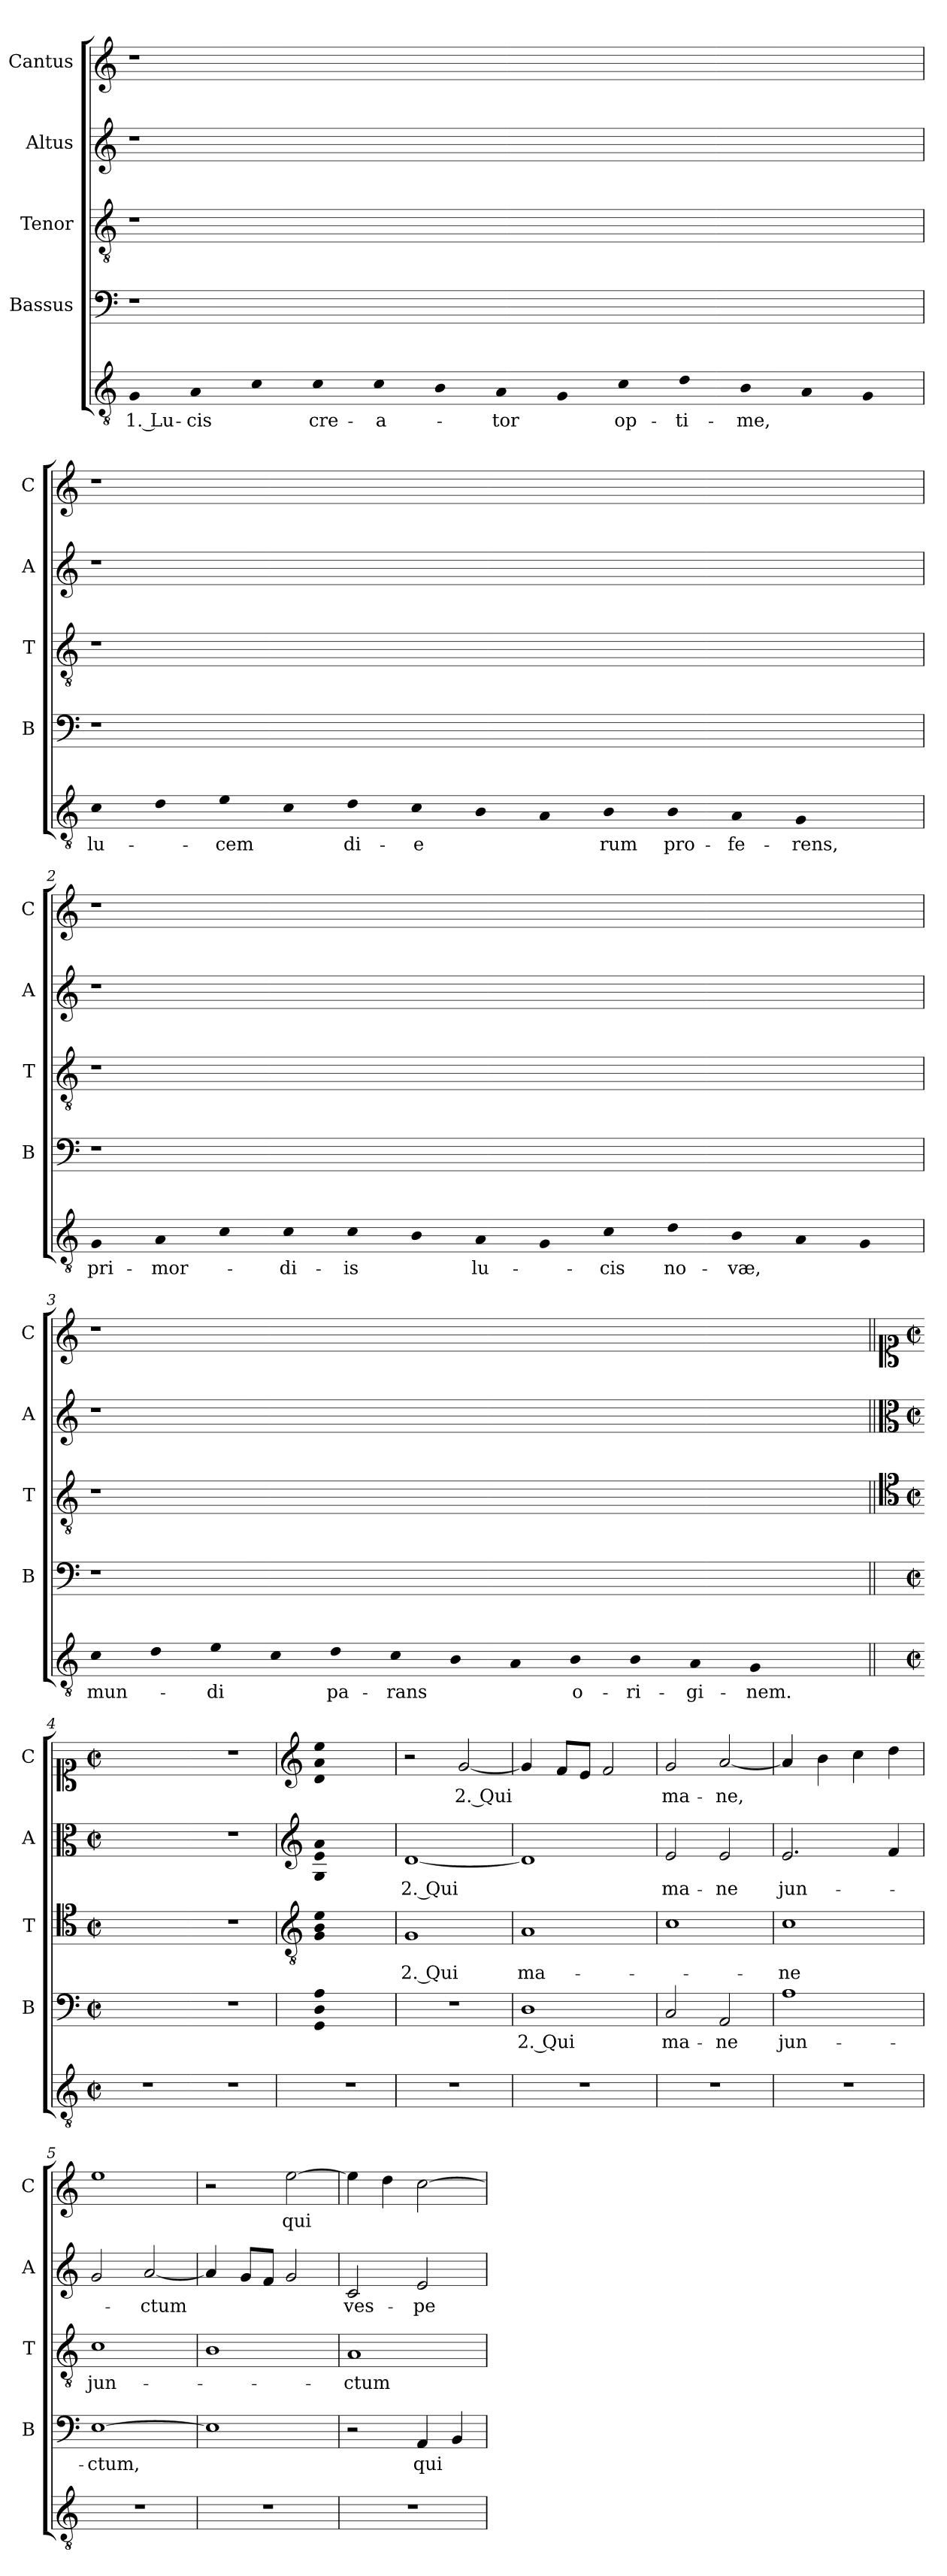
**kern	**text	**kern	**text	**kern	**text	**kern	**text	**kern	**text
*part5	*part5	*part4	*part4	*part3	*part3	*part2	*part2	*part1	*part1
*staff5	*staff5	*staff4	*staff4	*staff3	*staff3	*staff2	*staff2	*staff1	*staff1
*	*	*I"Bassus	*	*I"Tenor	*	*I"Altus	*	*I"Cantus	*
*	*	*I'B	*	*I'T	*	*I'A	*	*I'C	*
*clefGv2	*	*clefF4	*	*clefGv2	*	*clefG2	*	*clefG2	*
*k[]	*	*k[]	*	*k[]	*	*k[]	*	*k[]	*
*C:	*	*C:	*	*C:	*	*C:	*	*C:	*
=	=	=	=	=	=	=	=	=	=
!LO:N:head=solid	!LO:LY:b	!	!	!	!	!	!	!	!
1G	1. Lu-	1r	.	1r	.	1r	.	1r	.
!LO:N:head=solid	!LO:LY:b	!	!	!	!	!	!	!	!
1A	-cis	000.ryy	.	000.ryy	.	000.ryy	.	000.ryy	.
!LO:N:head=solid	!	!	!	!	!	!	!	!	!
1c	.	.	.	.	.	.	.	.	.
!LO:N:head=solid	!LO:LY:b	!	!	!	!	!	!	!	!
1c	cre-	.	.	.	.	.	.	.	.
!LO:N:head=solid	!LO:LY:b	!	!	!	!	!	!	!	!
1c	-a-	.	.	.	.	.	.	.	.
!LO:N:head=solid	!	!	!	!	!	!	!	!	!
1B	.	.	.	.	.	.	.	.	.
!LO:N:head=solid	!LO:LY:b	!	!	!	!	!	!	!	!
1A	-tor	.	.	.	.	.	.	.	.
!LO:N:head=solid	!	!	!	!	!	!	!	!	!
1G	.	.	.	.	.	.	.	.	.
!LO:N:head=solid	!LO:LY:b	!	!	!	!	!	!	!	!
1c	op-	.	.	.	.	.	.	.	.
!LO:N:head=solid	!LO:LY:b	!	!	!	!	!	!	!	!
1d	-ti-	.	.	.	.	.	.	.	.
!LO:N:head=solid	!LO:LY:b	!	!	!	!	!	!	!	!
1B	-me,	.	.	.	.	.	.	.	.
!LO:N:head=solid	!	!	!	!	!	!	!	!	!
1A	.	.	.	.	.	.	.	.	.
!LO:N:head=solid	!	!	!	!	!	!	!	!	!
1G	.	.	.	.	.	.	.	.	.
=1X`	=1X`	=1X`	=1X`	=1X`	=1X`	=1X`	=1X`	=1X`	=1X`
!LO:N:head=solid	!LO:LY:b	!	!	!	!	!	!	!	!
1c	lu-	1r	.	1r	.	1r	.	1r	.
!LO:N:head=solid	!	!	!	!	!	!	!	!	!
1d	.	000.ryy	.	000.ryy	.	000.ryy	.	000.ryy	.
!LO:N:head=solid	!LO:LY:b	!	!	!	!	!	!	!	!
1e	-cem	.	.	.	.	.	.	.	.
!LO:N:head=solid	!	!	!	!	!	!	!	!	!
1c	.	.	.	.	.	.	.	.	.
!LO:N:head=solid	!LO:LY:b	!	!	!	!	!	!	!	!
1d	di-	.	.	.	.	.	.	.	.
!LO:N:head=solid	!LO:LY:b	!	!	!	!	!	!	!	!
1c	-e	.	.	.	.	.	.	.	.
!LO:N:head=solid	!	!	!	!	!	!	!	!	!
1B	.	.	.	.	.	.	.	.	.
!LO:N:head=solid	!	!	!	!	!	!	!	!	!
1A	.	.	.	.	.	.	.	.	.
!LO:N:head=solid	!LO:LY:b	!	!	!	!	!	!	!	!
1B	rum	.	.	.	.	.	.	.	.
!LO:N:head=solid	!LO:LY:b	!	!	!	!	!	!	!	!
1B	pro-	.	.	.	.	.	.	.	.
!LO:N:head=solid	!LO:LY:b	!	!	!	!	!	!	!	!
1A	-fe-	.	.	.	.	.	.	.	.
!LO:N:head=solid	!LO:LY:b	!	!	!	!	!	!	!	!
1G	-rens,	.	.	.	.	.	.	.	.
1ryy	.	.	.	.	.	.	.	.	.
!!LO:LB:g=z
=2X`	=2X`	=2X`	=2X`	=2X`	=2X`	=2X`	=2X`	=2X`	=2X`
!LO:N:head=solid	!LO:LY:b	!	!	!	!	!	!	!	!
1G	pri-	1r	.	1r	.	1r	.	1r	.
!LO:N:head=solid	!LO:LY:b	!	!	!	!	!	!	!	!
1A	-mor-	000.ryy	.	000.ryy	.	000.ryy	.	000.ryy	.
!LO:N:head=solid	!	!	!	!	!	!	!	!	!
1c	.	.	.	.	.	.	.	.	.
!LO:N:head=solid	!LO:LY:b	!	!	!	!	!	!	!	!
1c	-di-	.	.	.	.	.	.	.	.
!LO:N:head=solid	!LO:LY:b	!	!	!	!	!	!	!	!
1c	-is	.	.	.	.	.	.	.	.
!LO:N:head=solid	!	!	!	!	!	!	!	!	!
1B	.	.	.	.	.	.	.	.	.
!LO:N:head=solid	!LO:LY:b	!	!	!	!	!	!	!	!
1A	lu-	.	.	.	.	.	.	.	.
!LO:N:head=solid	!	!	!	!	!	!	!	!	!
1G	.	.	.	.	.	.	.	.	.
!LO:N:head=solid	!LO:LY:b	!	!	!	!	!	!	!	!
1c	-cis	.	.	.	.	.	.	.	.
!LO:N:head=solid	!LO:LY:b	!	!	!	!	!	!	!	!
1d	no-	.	.	.	.	.	.	.	.
!LO:N:head=solid	!LO:LY:b	!	!	!	!	!	!	!	!
1B	-væ,	.	.	.	.	.	.	.	.
!LO:N:head=solid	!	!	!	!	!	!	!	!	!
1A	.	.	.	.	.	.	.	.	.
!LO:N:head=solid	!	!	!	!	!	!	!	!	!
1G	.	.	.	.	.	.	.	.	.
=3X`	=3X`	=3X`	=3X`	=3X`	=3X`	=3X`	=3X`	=3X`	=3X`
!LO:N:head=solid	!LO:LY:b	!	!	!	!	!	!	!	!
1c	mun-	1r	.	1r	.	1r	.	1r	.
!LO:N:head=solid	!	!	!	!	!	!	!	!	!
1d	.	000.ryy	.	000.ryy	.	000.ryy	.	000.ryy	.
!LO:N:head=solid	!LO:LY:b	!	!	!	!	!	!	!	!
1e	-di	.	.	.	.	.	.	.	.
!LO:N:head=solid	!	!	!	!	!	!	!	!	!
1c	.	.	.	.	.	.	.	.	.
!LO:N:head=solid	!LO:LY:b	!	!	!	!	!	!	!	!
1d	pa-	.	.	.	.	.	.	.	.
!LO:N:head=solid	!LO:LY:b	!	!	!	!	!	!	!	!
1c	-rans	.	.	.	.	.	.	.	.
!LO:N:head=solid	!	!	!	!	!	!	!	!	!
1B	.	.	.	.	.	.	.	.	.
!LO:N:head=solid	!	!	!	!	!	!	!	!	!
1A	.	.	.	.	.	.	.	.	.
!LO:N:head=solid	!LO:LY:b	!	!	!	!	!	!	!	!
1B	o-	.	.	.	.	.	.	.	.
!LO:N:head=solid	!LO:LY:b	!	!	!	!	!	!	!	!
1B	-ri-	.	.	.	.	.	.	.	.
!LO:N:head=solid	!LO:LY:b	!	!	!	!	!	!	!	!
1A	-gi-	.	.	.	.	.	.	.	.
!LO:N:head=solid	!LO:LY:b	!	!	!	!	!	!	!	!
1G	-nem.	.	.	.	.	.	.	.	.
1ryy	.	.	.	.	.	.	.	.	.
!!LO:LB:g=z
=4X||	=4X||	=4X||	=4X||	=4X||	=4X||	=4X||	=4X||	=4X||	=4X||
*	*	*	*	*clefC4	*	*clefC3	*	*clefC1	*
*M2/2	*	*M2/2	*	*M2/2	*	*M2/2	*	*M2/2	*
*met(c|)	*	*met(c|)	*	*met(c|)	*	*met(c|)	*	*met(c|)	*
1r	.	1ryy	.	1ryy	.	1ryy	.	1ryy	.
=5X-	=5X-	=5X-	=5X-	=5X-	=5X-	=5X-	=5X-	=5X-	=5X-
1r	.	1r	.	1r	.	1r	.	1r	.
=6X	=6X	=6X	=6X	=6X	=6X	=6X	=6X	=6X	=6X
*	*	*	*	*clefGv2	*	*clefG2	*	*clefG2	*
!	!	!LO:N:n=1:head=solid	!	!	!	!	!	!	!
!	!	!LO:N:n=2:head=solid	!	!	!	!	!	!	!
!	!	!LO:N:n=3:head=solid	!	!LO:N:n=1:head=solid	!	!	!	!	!
!	!	!	!	!LO:N:n=2:head=solid	!	!	!	!	!
!	!	!	!	!LO:N:n=3:head=solid	!	!LO:N:n=1:head=solid	!	!	!
!	!	!	!	!	!	!LO:N:n=2:head=solid	!	!	!
!	!	!	!	!	!	!LO:N:n=3:head=solid	!	!LO:N:n=1:head=solid	!
!	!	!	!	!	!	!	!	!LO:N:n=2:head=solid	!
!	!	!	!	!	!	!	!	!LO:N:n=3:head=solid	!
1r	.	1GG! 1D! 1A!	.	1G! 1B! 1e!	.	1G! 1e! 1a!	.	1d! 1a! 1ee!	.
=1	=1	=1	=1	=1	=1	=1	=1	=1	=1
!	!	!	!	!	!LO:LY:b	!	!LO:LY:b	!	!
1r	.	1r	.	1G	2. Qui	[1d	2. Qui	2r	.
!	!	!	!	!	!	!	!	!	!LO:LY:b
.	.	.	.	.	.	.	.	[2g/	2. Qui
=2	=2	=2	=2	=2	=2	=2	=2	=2	=2
!	!	!	!LO:LY:b	!	!LO:LY:b	!	!	!	!
1r	.	1D	2. Qui	1A	ma-	1d]	.	4g/]	.
.	.	.	.	.	.	.	.	8f/L	.
.	.	.	.	.	.	.	.	8e/J	.
.	.	.	.	.	.	.	.	2f/	.
=3	=3	=3	=3	=3	=3	=3	=3	=3	=3
!	!	!	!LO:LY:b	!	!	!	!LO:LY:b	!	!LO:LY:b
1r	.	2C/	ma-	1c	.	2e/	ma-	2g/	ma-
!	!	!	!LO:LY:b	!	!	!	!LO:LY:b	!	!LO:LY:b
.	.	2AA/	-ne	.	.	2e/	-ne	[2a/	-ne,
=4	=4	=4	=4	=4	=4	=4	=4	=4	=4
!	!	!	!LO:LY:b	!	!LO:LY:b	!	!LO:LY:b	!	!
1r	.	1A	jun-	1c	-ne	2.e/	jun-	4a/]	.
.	.	.	.	.	.	.	.	4b\	.
.	.	.	.	.	.	.	.	4cc\	.
.	.	.	.	.	.	4f/	.	4dd\	.
=5	=5	=5	=5	=5	=5	=5	=5	=5	=5
!	!	!	!LO:LY:b	!	!LO:LY:b	!	!	!	!
1r	.	[1E	-ctum,	1c	jun-	2g/	.	1ee	.
!	!	!	!	!	!	!	!LO:LY:b	!	!
.	.	.	.	.	.	[2a/	-ctum	.	.
=6	=6	=6	=6	=6	=6	=6	=6	=6	=6
1r	.	1E]	.	1B	.	4a/]	.	2r	.
.	.	.	.	.	.	8g/L	.	.	.
.	.	.	.	.	.	8f/J	.	.	.
!	!	!	!	!	!	!	!	!	!LO:LY:b
.	.	.	.	.	.	2g/	.	[2ee\	qui
!!LO:LB:g=z
=7	=7	=7	=7	=7	=7	=7	=7	=7	=7
!	!	!	!	!	!LO:LY:b	!	!LO:LY:b	!	!
1r	.	2r	.	1A	-ctum	2c/	ves-	4ee\]	.
.	.	.	.	.	.	.	.	4dd\	.
!	!	!	!LO:LY:b	!	!	!	!LO:LY:b	!	!
.	.	4AA/	qui	.	.	2e/	-pe-	[2cc\	.
.	.	4BB/	.	.	.	.	.	.	.
=	=	=	=	=	=	=	=	=	=
*-	*-	*-	*-	*-	*-	*-	*-	*-	*-
